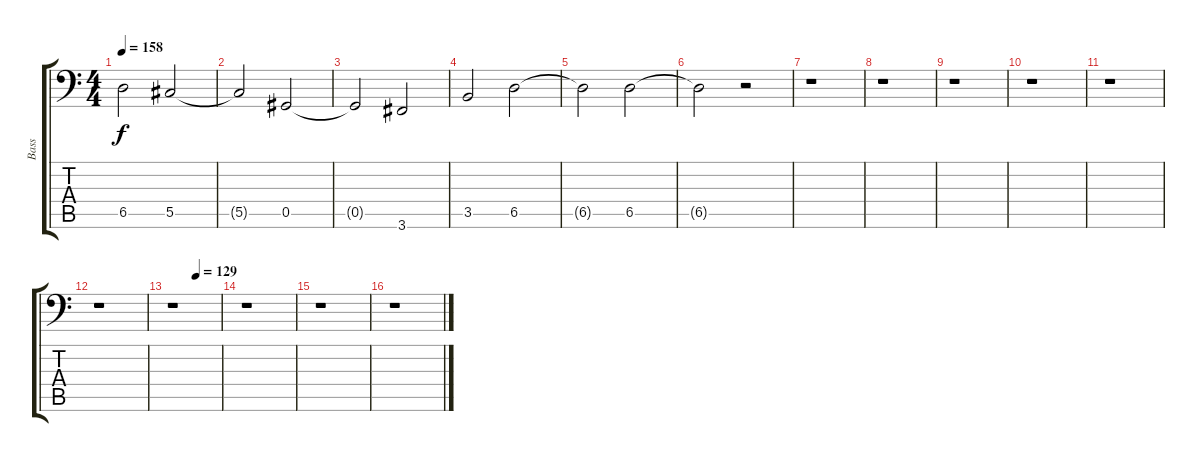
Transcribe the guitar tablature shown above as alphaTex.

\track ("Bass" "Bass") {instrument electricbassfinger}
\staff {score tabs}
\tuning (Eb3 Bb2 Gb2 Db2 Ab1 Eb1) {hide}
\ts (4 4)
\tempo 158
\clef f4
\ks c
6.5{t}.2{dy f} 5.5.2 |
5.5{t}.2 0.5.2 |
0.5{t}.2 3.6.2 |
3.5.2 6.5.2 |
6.5{t}.2 6.5.2 |
6.5{t}.2 r.2 |
r.1 |
r.1 |
r.1 |
r.1 |
r.1 |
r.1 |
\tempo (129 0.5)
r.1 |
r.1 |
r.1 |
r.1
